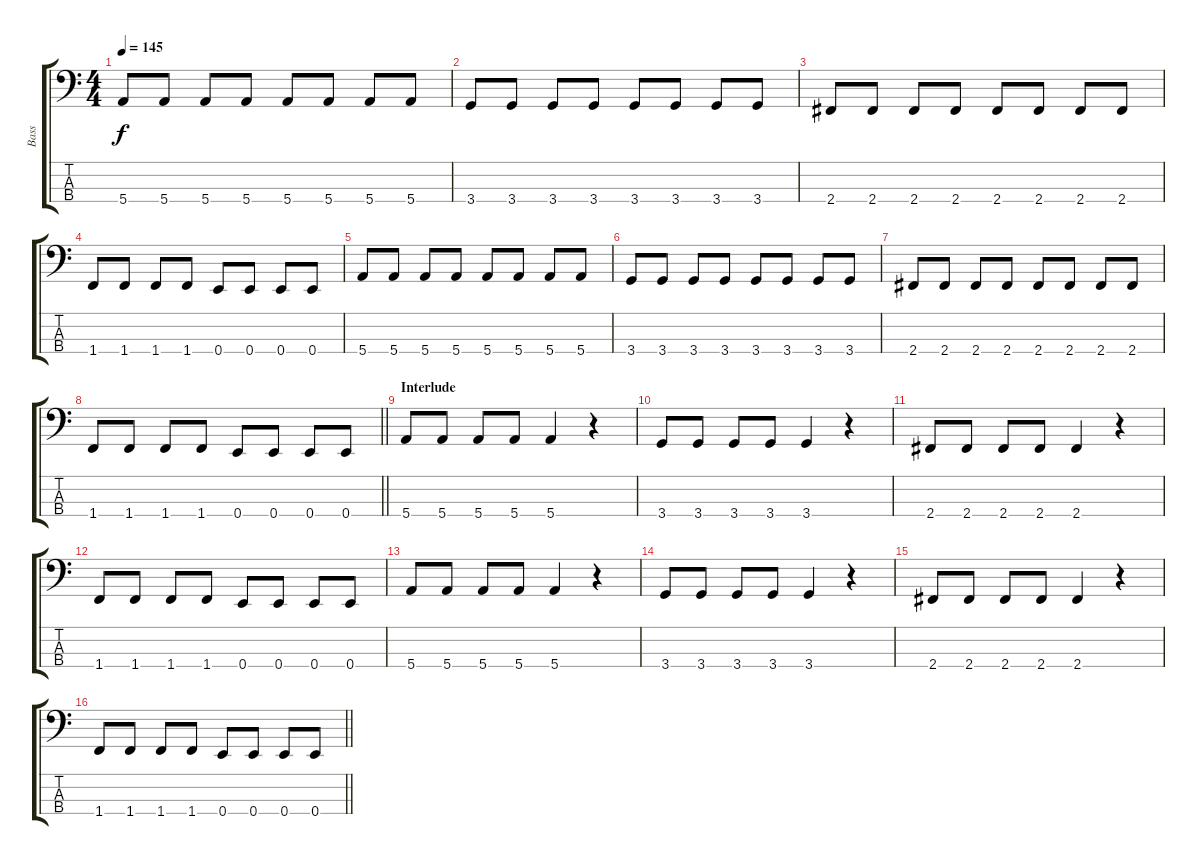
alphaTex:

\track ("Bass" "Bass") {instrument electricbassfinger}
\staff {score tabs}
\tuning (G2 D2 A1 E1) {hide}
\ts (4 4)
\tempo 145
\clef f4
\ks c
5.4.8{dy f} 5.4.8 5.4.8 5.4.8 5.4.8 5.4.8 5.4.8 5.4.8 |
3.4.8 3.4.8 3.4.8 3.4.8 3.4.8 3.4.8 3.4.8 3.4.8 |
2.4.8 2.4.8 2.4.8 2.4.8 2.4.8 2.4.8 2.4.8 2.4.8 |
1.4.8 1.4.8 1.4.8 1.4.8 0.4.8 0.4.8 0.4.8 0.4.8 |
5.4.8 5.4.8 5.4.8 5.4.8 5.4.8 5.4.8 5.4.8 5.4.8 |
3.4.8 3.4.8 3.4.8 3.4.8 3.4.8 3.4.8 3.4.8 3.4.8 |
2.4.8 2.4.8 2.4.8 2.4.8 2.4.8 2.4.8 2.4.8 2.4.8 |
\barLineRight lightlight
1.4.8 1.4.8 1.4.8 1.4.8 0.4.8 0.4.8 0.4.8 0.4.8 |
\section ("" "Interlude")
5.4.8 5.4.8 5.4.8 5.4.8 5.4.4 r.4 |
3.4.8 3.4.8 3.4.8 3.4.8 3.4.4 r.4 |
2.4.8 2.4.8 2.4.8 2.4.8 2.4.4 r.4 |
1.4.8 1.4.8 1.4.8 1.4.8 0.4.8 0.4.8 0.4.8 0.4.8 |
5.4.8 5.4.8 5.4.8 5.4.8 5.4.4 r.4 |
3.4.8 3.4.8 3.4.8 3.4.8 3.4.4 r.4 |
2.4.8 2.4.8 2.4.8 2.4.8 2.4.4 r.4 |
\barLineRight lightlight
1.4.8 1.4.8 1.4.8 1.4.8 0.4.8 0.4.8 0.4.8 0.4.8
